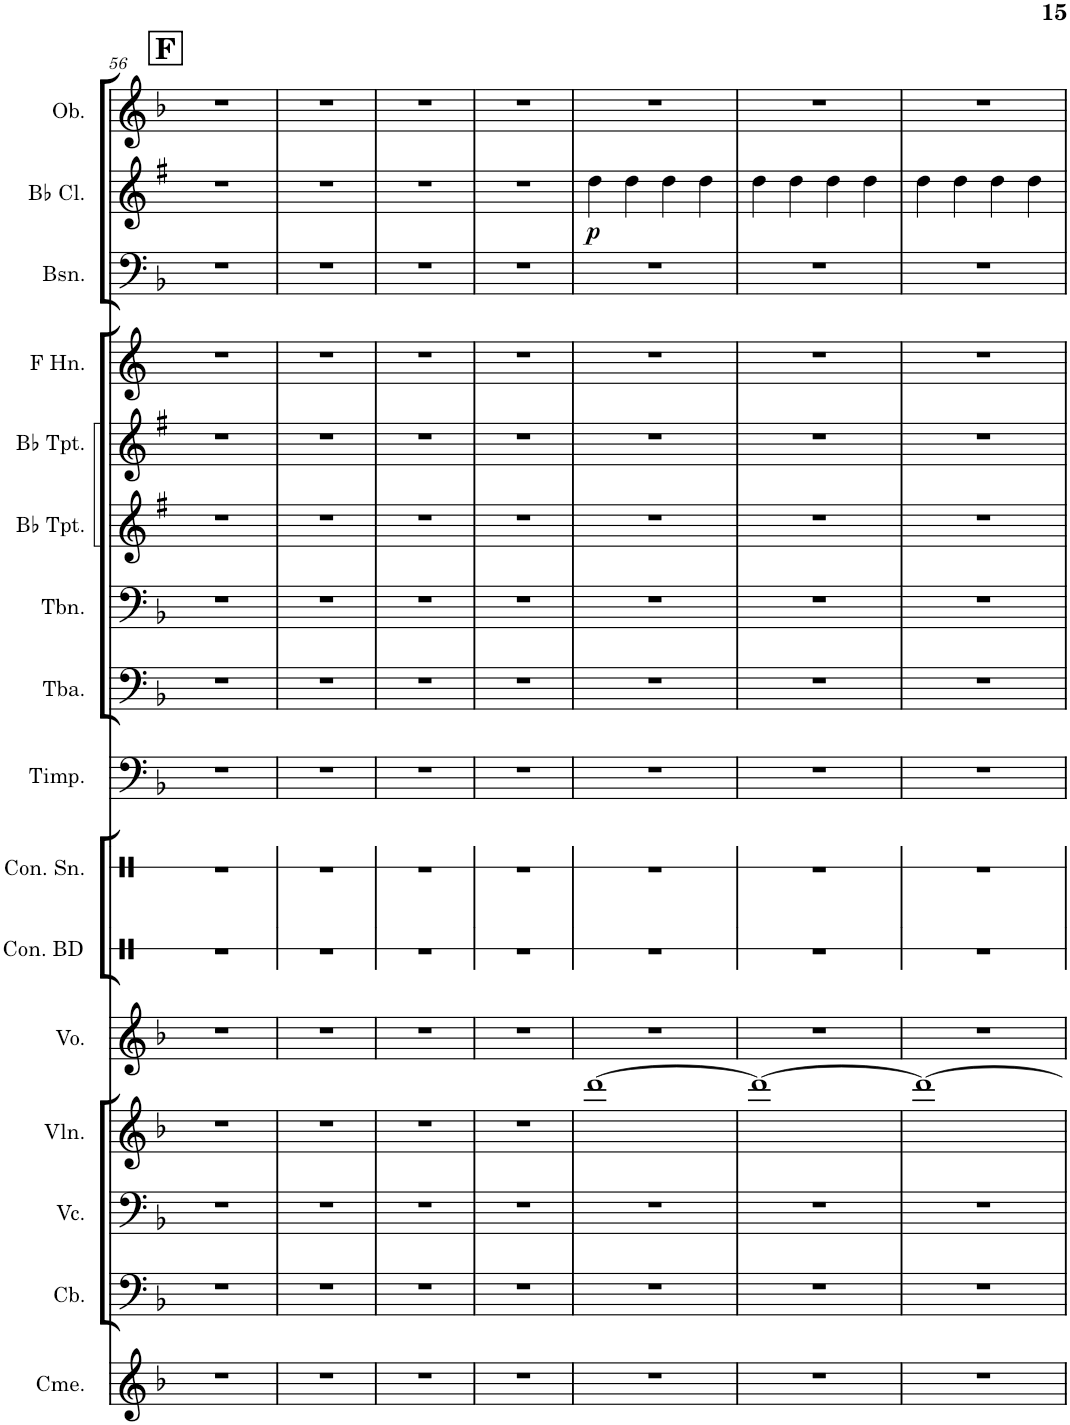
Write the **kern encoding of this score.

**kern	**kern	**kern	**kern	**kern	**kern	**kern	**kern	**kern	**kern	**kern	**kern	**kern	**kern	**kern	**dynam	**kern
*part16	*part15	*part14	*part13	*part12	*part11	*part10	*part9	*part8	*part7	*part6	*part5	*part4	*part3	*part2	*part2	*part1
*staff16	*staff15	*staff14	*staff13	*staff12	*staff11	*staff10	*staff9	*staff8	*staff7	*staff6	*staff5	*staff4	*staff3	*staff2	*staff2	*staff1
*I"Chimes	*I"Contrabass	*I"Violoncello	*I"Violin	*I"Voice	*I"Concert Bass Drum	*I"Concert Snare Drum	*I"Timpani	*I"Tuba	*I"Trombone	*I"Bb Trumpet	*I"Bb Trumpet	*I"Horn in F	*I"Bassoon	*I"Bb Clarinet	*	*I"Oboe
*I'Cme.	*I'Cb.	*I'Vc.	*I'Vln.	*I'Vo.	*I'Con. BD	*I'Con. Sn.	*I'Timp.	*I'Tba.	*I'Tbn.	*I'Bb Tpt.	*I'Bb Tpt.	*	*I'Bsn.	*I'Bb Cl.	*	*I'Ob.
!!LO:PB:g=z
*clefG2	*clefF4	*clefF4	*clefG2	*clefG2	*clefX	*clefX	*clefF4	*clefF4	*clefF4	*clefG2	*clefG2	*clefG2	*clefF4	*clefG2	*	*clefG2
*	*Trd7c12	*	*	*	*	*	*	*	*	*Trd1c2	*Trd1c2	*Trd4c7	*	*Trd1c2	*	*
*k[b-]	*k[b-]	*k[b-]	*k[b-]	*k[b-]	*k[]	*k[]	*k[b-]	*k[b-]	*k[b-]	*k[f#]	*k[f#]	*k[]	*k[b-]	*k[f#]	*	*k[b-]
*M4/4	*M4/4	*M4/4	*M4/4	*M4/4	*M4/4	*M4/4	*M4/4	*M4/4	*M4/4	*M4/4	*M4/4	*M4/4	*M4/4	*M4/4	*	*M4/4
!!LO:REH:place=s1:a:B:cj:fs=14:t=F
=56	=56	=56	=56	=56	=56	=56	=56	=56	=56	=56	=56	=56	=56	=56	=56	=56
1r	1r	1r	1r	1r	1r	1r	1r	1r	1r	1r	1r	1r	1r	1r	.	1r
=57	=57	=57	=57	=57	=57	=57	=57	=57	=57	=57	=57	=57	=57	=57	=57	=57
1r	1r	1r	1r	1r	1r	1r	1r	1r	1r	1r	1r	1r	1r	1r	.	1r
=58	=58	=58	=58	=58	=58	=58	=58	=58	=58	=58	=58	=58	=58	=58	=58	=58
1r	1r	1r	1r	1r	1r	1r	1r	1r	1r	1r	1r	1r	1r	1r	.	1r
=59	=59	=59	=59	=59	=59	=59	=59	=59	=59	=59	=59	=59	=59	=59	=59	=59
1r	1r	1r	1r	1r	1r	1r	1r	1r	1r	1r	1r	1r	1r	1r	.	1r
=60	=60	=60	=60	=60	=60	=60	=60	=60	=60	=60	=60	=60	=60	=60	=60	=60
!	!	!	!	!	!	!	!	!	!	!	!	!	!	!	!LO:DY:b	!
1r	1r	1r	[1ddd	1r	1r	1r	1r	1r	1r	1r	1r	1r	1r	4dd\	p	1r
.	.	.	.	.	.	.	.	.	.	.	.	.	.	4dd\	.	.
.	.	.	.	.	.	.	.	.	.	.	.	.	.	4dd\	.	.
.	.	.	.	.	.	.	.	.	.	.	.	.	.	4dd\	.	.
=61	=61	=61	=61	=61	=61	=61	=61	=61	=61	=61	=61	=61	=61	=61	=61	=61
1r	1r	1r	1ddd_	1r	1r	1r	1r	1r	1r	1r	1r	1r	1r	4dd\	.	1r
.	.	.	.	.	.	.	.	.	.	.	.	.	.	4dd\	.	.
.	.	.	.	.	.	.	.	.	.	.	.	.	.	4dd\	.	.
.	.	.	.	.	.	.	.	.	.	.	.	.	.	4dd\	.	.
=62	=62	=62	=62	=62	=62	=62	=62	=62	=62	=62	=62	=62	=62	=62	=62	=62
1r	1r	1r	1ddd_	1r	1r	1r	1r	1r	1r	1r	1r	1r	1r	4dd\	.	1r
.	.	.	.	.	.	.	.	.	.	.	.	.	.	4dd\	.	.
.	.	.	.	.	.	.	.	.	.	.	.	.	.	4dd\	.	.
.	.	.	.	.	.	.	.	.	.	.	.	.	.	4dd\	.	.
=	=	=	=	=	=	=	=	=	=	=	=	=	=	=	=	=
*-	*-	*-	*-	*-	*-	*-	*-	*-	*-	*-	*-	*-	*-	*-	*-	*-
